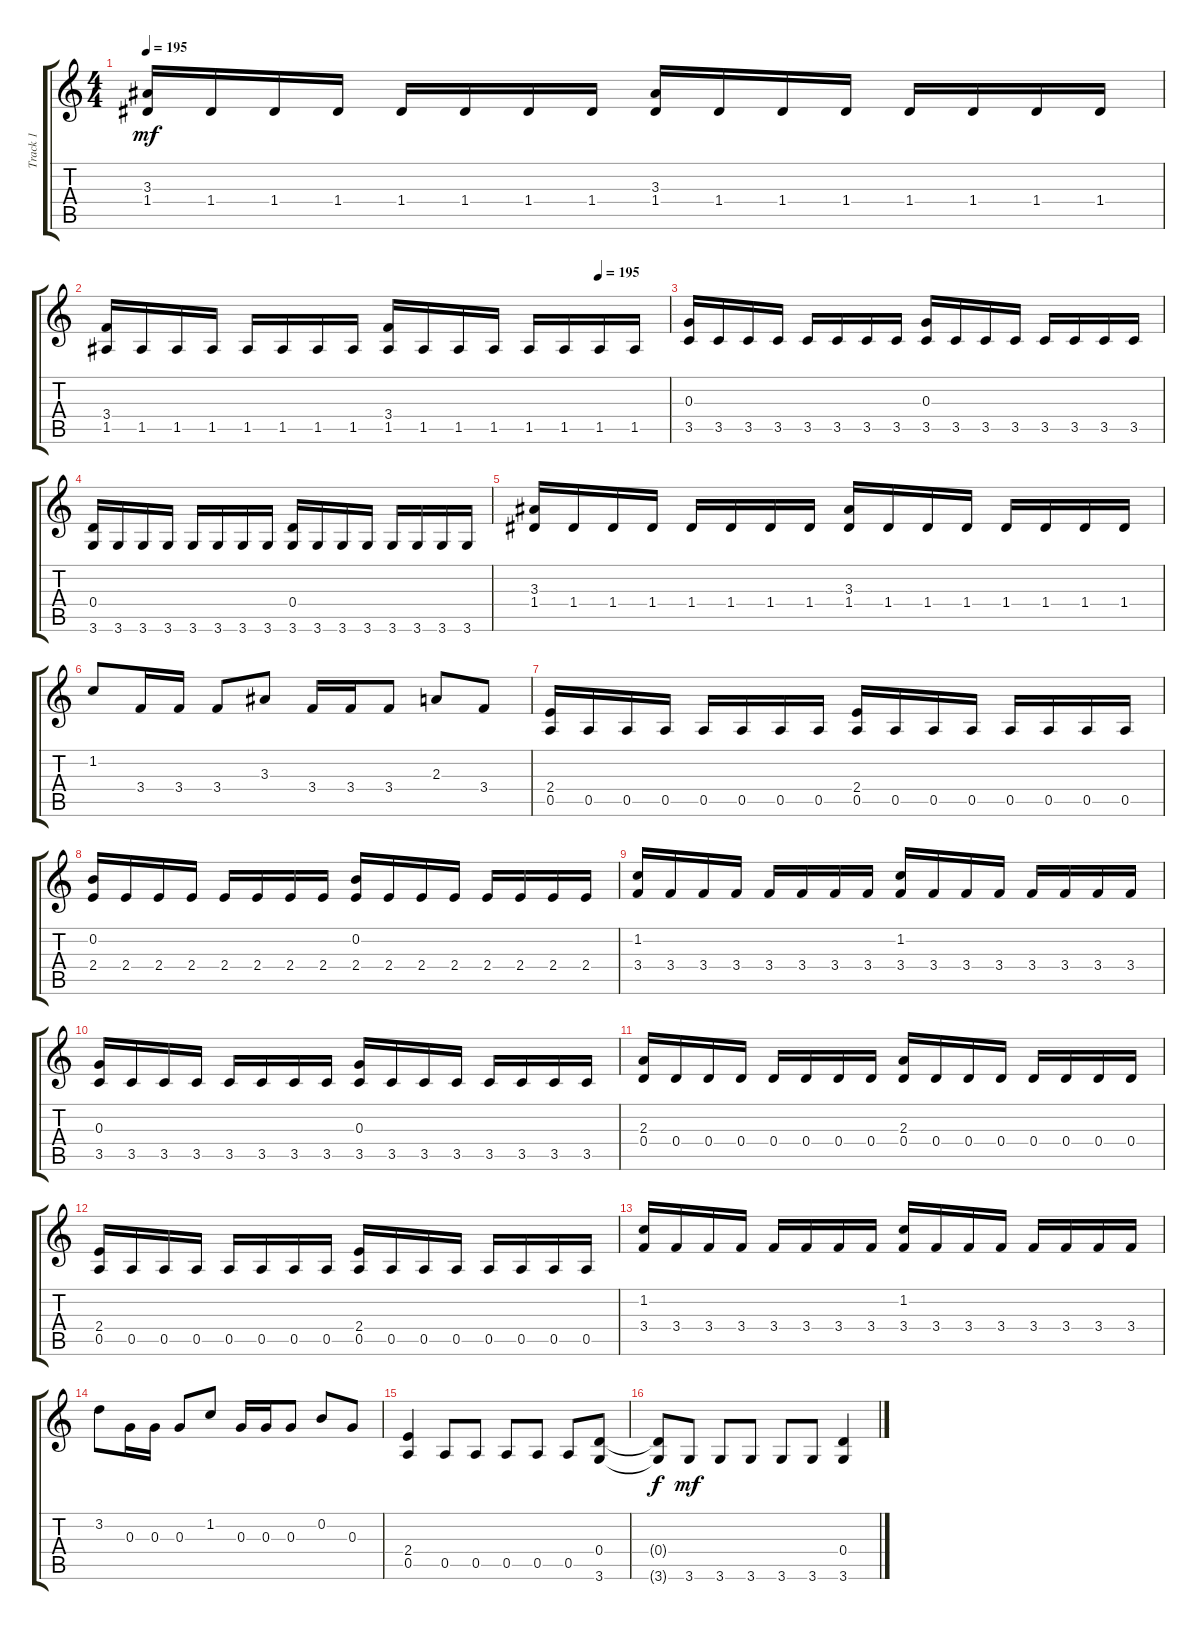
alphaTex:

\track ("Track 1" "Track 1") {instrument distortionguitar}
\staff {score tabs}
\tuning (E4 B3 G3 D3 A2 E2) {hide}
\ts (4 4)
\tempo 195
\clef g2
\ks c
(3.3 1.4).16{dy mf} 1.4.16 1.4.16 1.4.16 1.4.16 1.4.16 1.4.16 1.4.16 (3.3 1.4).16 1.4.16 1.4.16 1.4.16 1.4.16 1.4.16 1.4.16 1.4.16 |
\tempo (195 0.875)
(3.4 1.5).16 1.5.16 1.5.16 1.5.16 1.5.16 1.5.16 1.5.16 1.5.16 (3.4 1.5).16 1.5.16 1.5.16 1.5.16 1.5.16 1.5.16 1.5.16 1.5.16 |
(0.3 3.5).16 3.5.16 3.5.16 3.5.16 3.5.16 3.5.16 3.5.16 3.5.16 (0.3 3.5).16 3.5.16 3.5.16 3.5.16 3.5.16 3.5.16 3.5.16 3.5.16 |
(0.4 3.6).16 3.6.16 3.6.16 3.6.16 3.6.16 3.6.16 3.6.16 3.6.16 (0.4 3.6).16 3.6.16 3.6.16 3.6.16 3.6.16 3.6.16 3.6.16 3.6.16 |
(3.3 1.4).16 1.4.16 1.4.16 1.4.16 1.4.16 1.4.16 1.4.16 1.4.16 (3.3 1.4).16 1.4.16 1.4.16 1.4.16 1.4.16 1.4.16 1.4.16 1.4.16 |
1.2.8 3.4.16 3.4.16 3.4.8 3.3.8 3.4.16 3.4.16 3.4.8 2.3.8 3.4.8 |
(2.4 0.5).16 0.5.16 0.5.16 0.5.16 0.5.16 0.5.16 0.5.16 0.5.16 (2.4 0.5).16 0.5.16 0.5.16 0.5.16 0.5.16 0.5.16 0.5.16 0.5.16 |
(0.2 2.4).16 2.4.16 2.4.16 2.4.16 2.4.16 2.4.16 2.4.16 2.4.16 (0.2 2.4).16 2.4.16 2.4.16 2.4.16 2.4.16 2.4.16 2.4.16 2.4.16 |
(1.2 3.4).16 3.4.16 3.4.16 3.4.16 3.4.16 3.4.16 3.4.16 3.4.16 (1.2 3.4).16 3.4.16 3.4.16 3.4.16 3.4.16 3.4.16 3.4.16 3.4.16 |
(0.3 3.5).16 3.5.16 3.5.16 3.5.16 3.5.16 3.5.16 3.5.16 3.5.16 (0.3 3.5).16 3.5.16 3.5.16 3.5.16 3.5.16 3.5.16 3.5.16 3.5.16 |
(2.3 0.4).16 0.4.16 0.4.16 0.4.16 0.4.16 0.4.16 0.4.16 0.4.16 (2.3 0.4).16 0.4.16 0.4.16 0.4.16 0.4.16 0.4.16 0.4.16 0.4.16 |
(2.4 0.5).16 0.5.16 0.5.16 0.5.16 0.5.16 0.5.16 0.5.16 0.5.16 (2.4 0.5).16 0.5.16 0.5.16 0.5.16 0.5.16 0.5.16 0.5.16 0.5.16 |
(1.2 3.4).16 3.4.16 3.4.16 3.4.16 3.4.16 3.4.16 3.4.16 3.4.16 (1.2 3.4).16 3.4.16 3.4.16 3.4.16 3.4.16 3.4.16 3.4.16 3.4.16 |
3.2.8 0.3.16 0.3.16 0.3.8 1.2.8 0.3.16 0.3.16 0.3.8 0.2.8 0.3.8 |
(2.4 0.5).4 0.5.8 0.5.8 0.5.8 0.5.8 0.5.8 (0.4 3.6).8 |
(0.4{t} 3.6{t}).8{dy f} 3.6.8{dy mf} 3.6.8 3.6.8 3.6.8 3.6.8 (0.4 3.6).4
